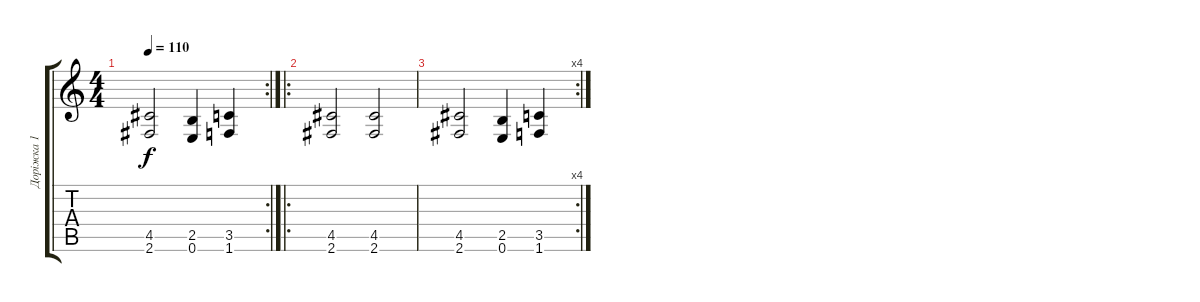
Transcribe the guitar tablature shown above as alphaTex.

\track ("Доріжка 1" "Доріжка 1") {instrument distortionguitar}
\staff {score tabs}
\tuning (E4 B3 G3 D3 A2 E2) {hide}
\rc 2
\ts (4 4)
\tempo 110
\clef g2
\ks c
(4.5 2.6).2{dy f} (2.5 0.6).4 (3.5 1.6).4 |
\ro
(4.5 2.6).2 (4.5 2.6).2 |
\rc 4
(4.5 2.6).2 (2.5 0.6).4 (3.5 1.6).4
